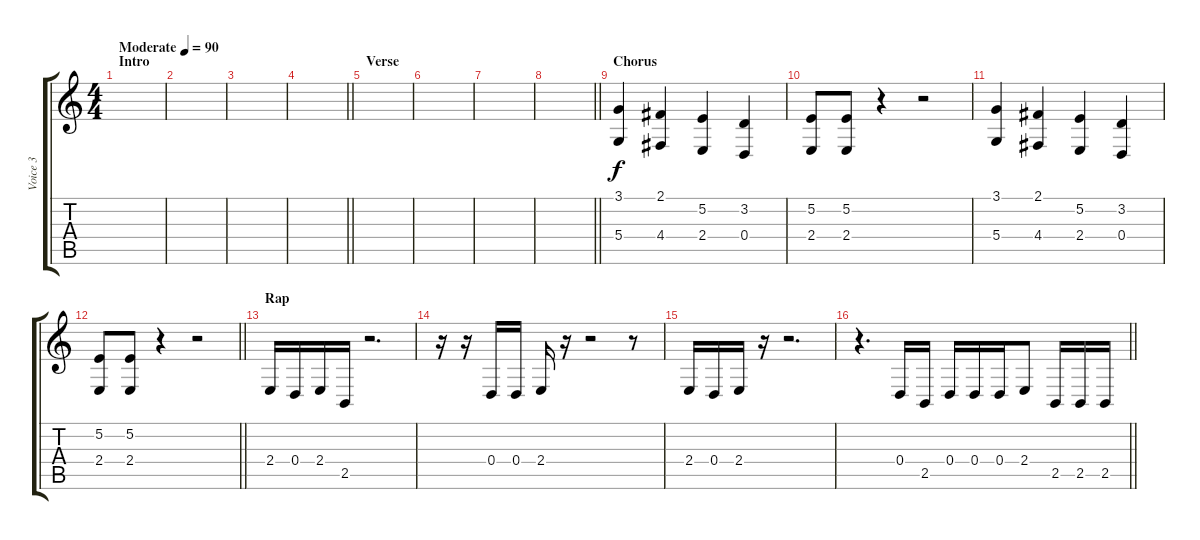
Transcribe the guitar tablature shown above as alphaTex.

\track ("Voice 3" "Voice 3") {instrument baritonesax}
\staff {score tabs}
\tuning (E4 B3 G3 D3 A2 E2) {hide}
\ts (4 4)
\section ("" "Intro")
\tempo (90 "Moderate")
\clef g2
\ks c
|
|
|
\barLineRight lightlight
|
\section ("" "Verse")
|
|
|
\barLineRight lightlight
|
\section ("" "Chorus")
(3.1 5.4).4 (2.1 4.4).4 (5.2 2.4).4 (3.2 0.4).4 |
(5.2 2.4).8 (5.2 2.4).8 r.4 r.2 |
(3.1 5.4).4 (2.1 4.4).4 (5.2 2.4).4 (3.2 0.4).4 |
\barLineRight lightlight
(5.2 2.4).8 (5.2 2.4).8 r.4 r.2 |
\section ("" "Rap")
2.4.16{dy f} 0.4.16 2.4.16 2.5.16 r.2{d} |
r.16 r.16 0.4.16 0.4.16 2.4.16 r.16 r.2 r.8 |
2.4.16 0.4.16 2.4.16 r.16 r.2{d} |
\barLineRight lightlight
r.4{d} 0.4.16 2.5.16 0.4.16 0.4.16 0.4.16 2.4.8 2.5.16 2.5.16 2.5.16
